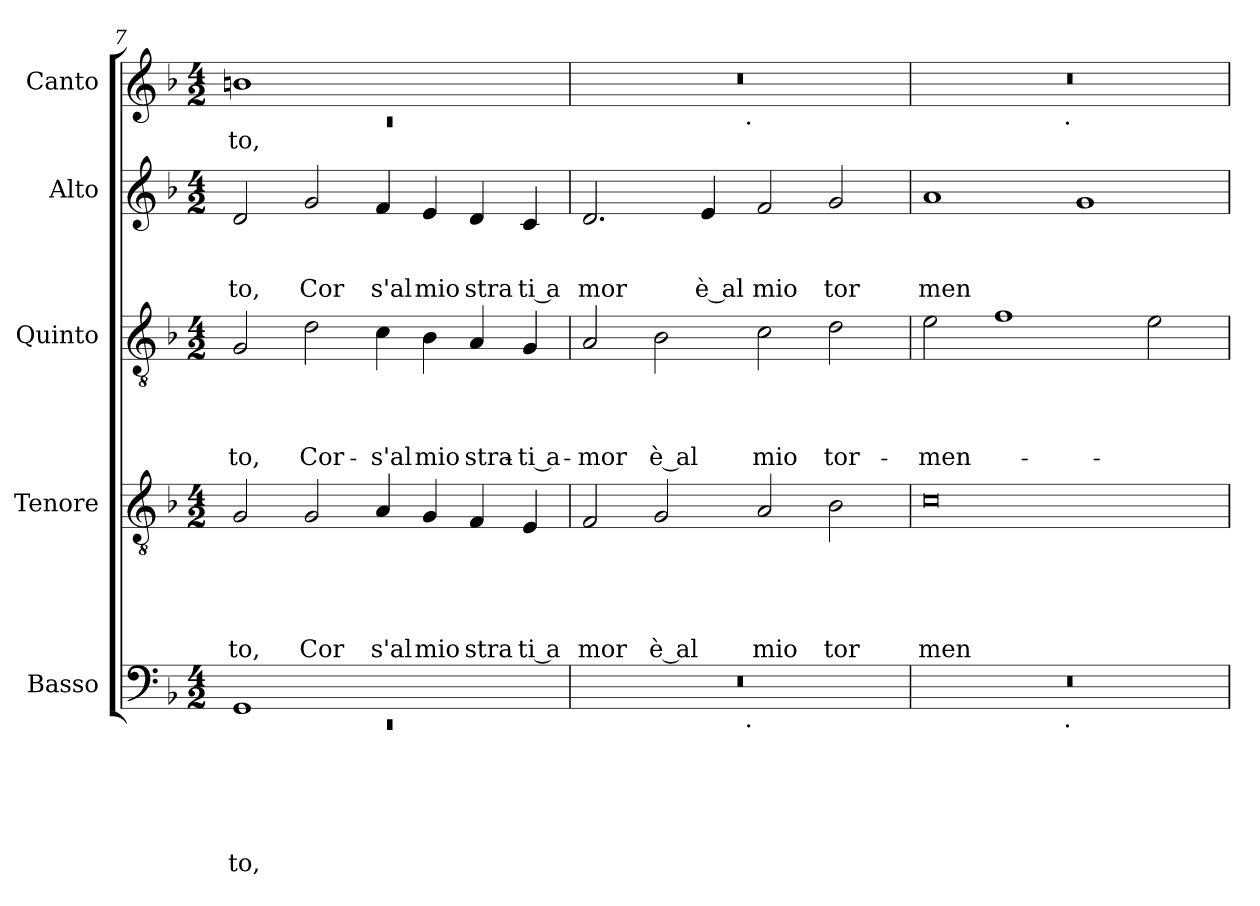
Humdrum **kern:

**kern	**text	**text	**text	**text	**text	**text	**kern	**text	**text	**text	**text	**text	**kern	**text	**text	**text	**text	**kern	**text	**text	**text	**kern	**text
*part5	*part5	*part5	*part5	*part5	*part5	*part5	*part4	*part4	*part4	*part4	*part4	*part4	*part3	*part3	*part3	*part3	*part3	*part2	*part2	*part2	*part2	*part1	*part1
*staff5	*staff5	*staff5	*staff5	*staff5	*staff5	*staff5	*staff4	*staff4	*staff4	*staff4	*staff4	*staff4	*staff3	*staff3	*staff3	*staff3	*staff3	*staff2	*staff2	*staff2	*staff2	*staff1	*staff1
*I"Basso	*	*	*	*	*	*	*I"Tenore	*	*	*	*	*	*I"Quinto	*	*	*	*	*I"Alto	*	*	*	*I"Canto	*
*I'Basso	*	*	*	*	*	*	*I'Tenore	*	*	*	*	*	*I'Quinto	*	*	*	*	*I'Alto	*	*	*	*I'Canto	*
*clefF4	*	*	*	*	*	*	*clefGv2	*	*	*	*	*	*clefGv2	*	*	*	*	*clefG2	*	*	*	*clefG2	*
*ITrd-3c-5	*	*	*	*	*	*	*	*	*	*	*	*	*ITrd-3c-5	*	*	*	*	*ITrd-3c-5	*	*	*	*	*
*k[b-e-]	*	*	*	*	*	*	*k[b-]	*	*	*	*	*	*k[b-e-]	*	*	*	*	*k[b-e-]	*	*	*	*k[b-]	*
*B-:	*	*	*	*	*	*	*F:	*	*	*	*	*	*B-:	*	*	*	*	*B-:	*	*	*	*F:	*
*M4/2	*	*	*	*	*	*	*M4/2	*	*	*	*	*	*M4/2	*	*	*	*	*M4/2	*	*	*	*M4/2	*
=7	=7	=7	=7	=7	=7	=7	=7	=7	=7	=7	=7	=7	=7	=7	=7	=7	=7	=7	=7	=7	=7	=7	=7
*^	*	*	*	*	*	*	*	*	*	*	*	*	*	*	*	*	*	*	*	*	*	*^	*
!	!LO:N:vis=1	!	!	!	!	!	!LO:LY:b	!	!	!	!	!	!LO:LY:b	!	!	!	!	!LO:LY:b	!	!	!	!LO:LY:b	!	!LO:N:vis=1	!LO:LY:b
1C	0rEE	.	.	.	.	.	to,	2G/	.	.	.	.	to,	2c/	.	.	.	-to,	2g/	.	.	to,	1bn	0rc	to,
!	!	!	!	!	!	!	!	!	!	!	!	!	!LO:LY:b	!	!	!	!	!LO:LY:b	!	!	!	!LO:LY:b	!	!	!
.	.	.	.	.	.	.	.	2G/	.	.	.	.	Cor	2g\	.	.	.	Cor-	2cc/	.	.	Cor	.	.	.
!	!	!	!	!	!	!	!	!	!	!	!	!	!LO:LY:b	!	!	!	!	!LO:LY:b	!	!	!	!LO:LY:b	!	!	!
1ryy	.	.	.	.	.	.	.	4A/	.	.	.	.	s'al	4f\	.	.	.	-s'al	4b-/	.	.	s'al	1ryy	.	.
!	!	!	!	!	!	!	!	!	!	!	!	!	!LO:LY:b	!	!	!	!	!LO:LY:b	!	!	!	!LO:LY:b	!	!	!
.	.	.	.	.	.	.	.	4G/	.	.	.	.	mio	4e-\	.	.	.	mio	4a/	.	.	mio	.	.	.
!	!	!	!	!	!	!	!	!	!	!	!	!	!LO:LY:b	!	!	!	!	!LO:LY:b	!	!	!	!LO:LY:b	!	!	!
.	.	.	.	.	.	.	.	4F/	.	.	.	.	stra	4d/	.	.	.	stra-	4g/	.	.	stra	.	.	.
!	!	!	!	!	!	!	!	!	!	!	!	!	!LO:LY:b:rj	!	!	!	!	!LO:LY:b:rj	!	!	!	!LO:LY:b:rj	!	!	!
.	.	.	.	.	.	.	.	(4E/	.	.	.	.	ti a	(<4c/	.	.	.	-ti a-	4f/	.	.	ti a	.	.	.
=8	=8	=8	=8	=8	=8	=8	=8	=8	=8	=8	=8	=8	=8	=8	=8	=8	=8	=8	=8	=8	=8	=8	=8	=8	=8
!	!	!	!	!	!	!	!	!	!	!	!	!	!LO:LY:b	!	!	!	!	!LO:LY:b	!	!	!	!LO:LY:b	!	!	!
0r	2ryy	.	.	.	.	.	.	2F/	.	.	.	.	mor	2d/	.	.	.	-mor	2.g/	.	.	mor	0r	2ryy	.
!	!	!	!	!	!	!	!	!	!	!	!	!	!LO:LY:b:rj	!	!	!	!	!LO:LY:b:rj	!	!	!	!	!	!	!
.	4...ryy	.	.	.	.	.	.	2G/	.	.	.	.	è al	2e-\	.	.	.	è al	.	.	.	.	.	4...ryy	.
!	!	!	!	!	!	!	!	!	!	!	!	!	!	!	!	!	!	!	!	!	!	!LO:LY:b:rj	!	!	!
.	.	.	.	.	.	.	.	.	.	.	.	.	.	.	.	.	.	.	4a/	.	.	è al	.	.	.
!	!	!	!	!	!	!	!	!	!	!	!	!	!	!	!	!	!	!	!	!	!	!	!	!LO:TX:b:t=.	!
!	!LO:TX:b:t=.	!	!	!	!	!	!	!	!	!	!	!	!	!	!	!	!	!	!	!	!	!	!	!	!
.	1ryy	.	.	.	.	.	.	.	.	.	.	.	.	.	.	.	.	.	.	.	.	.	.	1ryy	.
!	!	!	!	!	!	!	!	!	!	!	!	!	!LO:LY:b	!	!	!	!	!LO:LY:b	!	!	!	!LO:LY:b	!	!	!
.	.	.	.	.	.	.	.	2A/	.	.	.	.	mio	2f\	.	.	.	mio	2b-/	.	.	mio	.	.	.
!	!	!	!	!	!	!	!	!	!	!	!	!	!LO:LY:b	!	!	!	!	!LO:LY:b	!	!	!	!LO:LY:b	!	!	!
.	.	.	.	.	.	.	.	2B-\	.	.	.	.	tor	2g\	.	.	.	tor-	2cc/	.	.	tor	.	.	.
.	32ryy	.	.	.	.	.	.	.	.	.	.	.	.	.	.	.	.	.	.	.	.	.	.	32ryy	.
=9	=9	=9	=9	=9	=9	=9	=9	=9	=9	=9	=9	=9	=9	=9	=9	=9	=9	=9	=9	=9	=9	=9	=9	=9	=9
!	!	!	!	!	!	!	!	!	!	!	!	!	!LO:LY:b	!	!	!	!	!LO:LY:b	!	!	!	!LO:LY:b	!	!	!
0r	2ryy	.	.	.	.	.	.	0c	.	.	.	.	men	2a\	.	.	.	-men-	1dd	.	.	men	0r	2ryy	.
.	4...ryy	.	.	.	.	.	.	.	.	.	.	.	.	1b-	.	.	.	.	.	.	.	.	.	4...ryy	.
!	!	!	!	!	!	!	!	!	!	!	!	!	!	!	!	!	!	!	!	!	!	!	!	!LO:TX:b:t=.	!
!	!LO:TX:b:t=.	!	!	!	!	!	!	!	!	!	!	!	!	!	!	!	!	!	!	!	!	!	!	!	!
.	1ryy	.	.	.	.	.	.	.	.	.	.	.	.	.	.	.	.	.	.	.	.	.	.	1ryy	.
.	.	.	.	.	.	.	.	.	.	.	.	.	.	.	.	.	.	.	1cc	.	.	.	.	.	.
.	.	.	.	.	.	.	.	.	.	.	.	.	.	2a\	.	.	.	.	.	.	.	.	.	.	.
.	32ryy	.	.	.	.	.	.	.	.	.	.	.	.	.	.	.	.	.	.	.	.	.	.	32ryy	.
*v	*v	*	*	*	*	*	*	*	*	*	*	*	*	*	*	*	*	*	*	*	*	*	*v	*v	*
=	=	=	=	=	=	=	=	=	=	=	=	=	=	=	=	=	=	=	=	=	=	=	=
*-	*-	*-	*-	*-	*-	*-	*-	*-	*-	*-	*-	*-	*-	*-	*-	*-	*-	*-	*-	*-	*-	*-	*-
